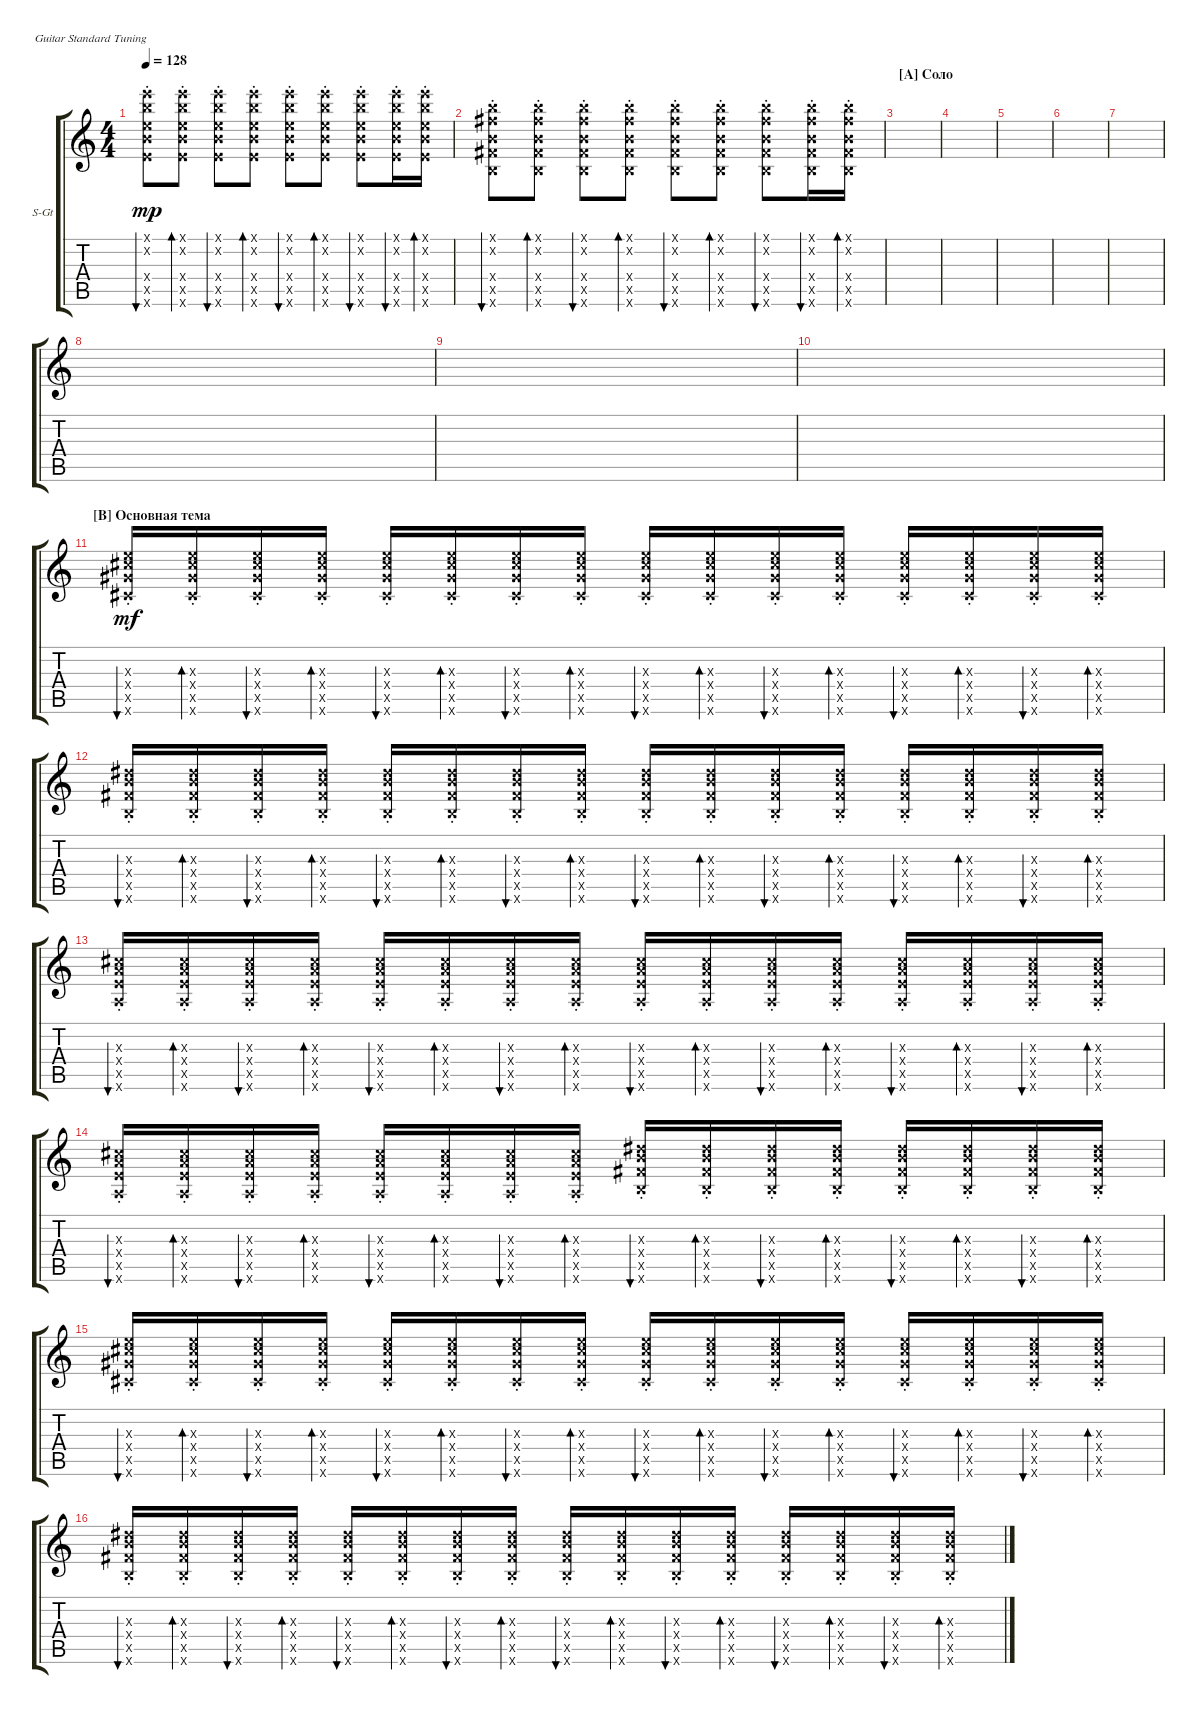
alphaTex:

\defaultSystemsLayout 4
\bracketExtendMode groupsimilarinstruments
\firstSystemTrackNameOrientation horizontal
\otherSystemsTrackNameOrientation horizontal
\track ("чес" "S-Gt") {instrument acousticguitarsteel}
\staff {score tabs}
\tuning (E4 B3 G3 D3 A2 E2)
\ts (4 4)
\tempo 128
\clef g2
\ks c
(12.6{st x} 14.5{st x} 14.4{st x} 12.2{st x} 12.1{st x}).8{bu 30 dy mp} (12.6{st x} 14.5{st x} 14.4{st x} 12.2{st x} 12.1{st x}).8{bd 30} (12.6{st x} 14.5{st x} 14.4{st x} 12.2{st x} 12.1{st x}).8{bu 30} (12.6{st x} 14.5{st x} 14.4{st x} 12.2{st x} 12.1{st x}).8{bd 30} (12.6{st x} 14.5{st x} 14.4{st x} 12.2{st x} 12.1{st x}).8{bu 30} (12.6{st x} 14.5{st x} 14.4{st x} 12.2{st x} 12.1{st x}).8{bd 30} (12.6{st x} 14.5{st x} 14.4{st x} 12.2{st x} 12.1{st x}).8{bu 30} (12.6{st x} 14.5{st x} 14.4{st x} 12.2{st x} 12.1{st x}).16{bu 30} (12.6{st x} 14.5{st x} 14.4{st x} 12.2{st x} 12.1{st x}).16{bd 30} |
(7.6{st x} 9.5{st x} 9.4{st x} 7.2{st x} 7.1{st x}).8{bu 30} (7.6{st x} 9.5{st x} 9.4{st x} 7.2{st x} 7.1{st x}).8{bd 30} (7.6{st x} 9.5{st x} 9.4{st x} 7.2{st x} 7.1{st x}).8{bu 30} (7.6{st x} 9.5{st x} 9.4{st x} 7.2{st x} 7.1{st x}).8{bd 30} (7.6{st x} 9.5{st x} 9.4{st x} 7.2{st x} 7.1{st x}).8{bu 30} (7.6{st x} 9.5{st x} 9.4{st x} 7.2{st x} 7.1{st x}).8{bd 30} (7.6{st x} 9.5{st x} 9.4{st x} 7.2{st x} 7.1{st x}).8{bu 30} (7.6{st x} 9.5{st x} 9.4{st x} 7.2{st x} 7.1{st x}).16{bu 30} (7.6{st x} 9.5{st x} 9.4{st x} 7.2{st x} 7.1{st x}).16{bd 30} |
\section ("A" "Соло")
|
|
|
|
|
|
|
|
\section ("B" "Основная тема")
(9.6{st x} 11.5{st x} 11.4{st x} 9.3{st x}).16{bu 30 dy mf} (9.6{st x} 11.5{st x} 11.4{st x} 9.3{st x}).16{bd 30} (9.6{st x} 11.5{st x} 11.4{st x} 9.3{st x}).16{bu 30} (9.6{st x} 11.5{st x} 11.4{st x} 9.3{st x}).16{bd 30} (9.6{st x} 11.5{st x} 11.4{st x} 9.3{st x}).16{bu 30} (9.6{st x} 11.5{st x} 11.4{st x} 9.3{st x}).16{bd 30} (9.6{st x} 11.5{st x} 11.4{st x} 9.3{st x}).16{bu 30} (9.6{st x} 11.5{st x} 11.4{st x} 9.3{st x}).16{bd 30} (9.6{st x} 11.5{st x} 11.4{st x} 9.3{st x}).16{bu 30} (9.6{st x} 11.5{st x} 11.4{st x} 9.3{st x}).16{bd 30} (9.6{st x} 11.5{st x} 11.4{st x} 9.3{st x}).16{bu 30} (9.6{st x} 11.5{st x} 11.4{st x} 9.3{st x}).16{bd 30} (9.6{st x} 11.5{st x} 11.4{st x} 9.3{st x}).16{bu 30} (9.6{st x} 11.5{st x} 11.4{st x} 9.3{st x}).16{bd 30} (9.6{st x} 11.5{st x} 11.4{st x} 9.3{st x}).16{bu 30} (9.6{st x} 11.5{st x} 11.4{st x} 9.3{st x}).16{bd 30} |
(7.6{st x} 9.5{st x} 9.4{st x} 8.3{st x}).16{bu 30} (7.6{st x} 9.5{st x} 9.4{st x} 8.3{st x}).16{bd 30} (7.6{st x} 9.5{st x} 9.4{st x} 8.3{st x}).16{bu 30} (7.6{st x} 9.5{st x} 9.4{st x} 8.3{st x}).16{bd 30} (7.6{st x} 9.5{st x} 9.4{st x} 8.3{st x}).16{bu 30} (7.6{st x} 9.5{st x} 9.4{st x} 8.3{st x}).16{bd 30} (7.6{st x} 9.5{st x} 9.4{st x} 8.3{st x}).16{bu 30} (7.6{st x} 9.5{st x} 9.4{st x} 8.3{st x}).16{bd 30} (7.6{st x} 9.5{st x} 9.4{st x} 8.3{st x}).16{bu 30} (7.6{st x} 9.5{st x} 9.4{st x} 8.3{st x}).16{bd 30} (7.6{st x} 9.5{st x} 9.4{st x} 8.3{st x}).16{bu 30} (7.6{st x} 9.5{st x} 9.4{st x} 8.3{st x}).16{bd 30} (7.6{st x} 9.5{st x} 9.4{st x} 8.3{st x}).16{bu 30} (7.6{st x} 9.5{st x} 9.4{st x} 8.3{st x}).16{bd 30} (7.6{st x} 9.5{st x} 9.4{st x} 8.3{st x}).16{bu 30} (7.6{st x} 9.5{st x} 9.4{st x} 8.3{st x}).16{bd 30} |
(5.6{st x} 7.5{st x} 7.4{st x} 6.3{st x}).16{bu 30} (5.6{st x} 7.5{st x} 7.4{st x} 6.3{st x}).16{bd 30} (5.6{st x} 7.5{st x} 7.4{st x} 6.3{st x}).16{bu 30} (5.6{st x} 7.5{st x} 7.4{st x} 6.3{st x}).16{bd 30} (5.6{st x} 7.5{st x} 7.4{st x} 6.3{st x}).16{bu 30} (5.6{st x} 7.5{st x} 7.4{st x} 6.3{st x}).16{bd 30} (5.6{st x} 7.5{st x} 7.4{st x} 6.3{st x}).16{bu 30} (5.6{st x} 7.5{st x} 7.4{st x} 6.3{st x}).16{bd 30} (5.6{st x} 7.5{st x} 7.4{st x} 6.3{st x}).16{bu 30} (5.6{st x} 7.5{st x} 7.4{st x} 6.3{st x}).16{bd 30} (5.6{st x} 7.5{st x} 7.4{st x} 6.3{st x}).16{bu 30} (5.6{st x} 7.5{st x} 7.4{st x} 6.3{st x}).16{bd 30} (5.6{st x} 7.5{st x} 7.4{st x} 6.3{st x}).16{bu 30} (5.6{st x} 7.5{st x} 7.4{st x} 6.3{st x}).16{bd 30} (5.6{st x} 7.5{st x} 7.4{st x} 6.3{st x}).16{bu 30} (5.6{st x} 7.5{st x} 7.4{st x} 6.3{st x}).16{bd 30} |
(5.6{st x} 7.5{st x} 7.4{st x} 6.3{st x}).16{bu 30} (5.6{st x} 7.5{st x} 7.4{st x} 6.3{st x}).16{bd 30} (5.6{st x} 7.5{st x} 7.4{st x} 6.3{st x}).16{bu 30} (5.6{st x} 7.5{st x} 7.4{st x} 6.3{st x}).16{bd 30} (5.6{st x} 7.5{st x} 7.4{st x} 6.3{st x}).16{bu 30} (5.6{st x} 7.5{st x} 7.4{st x} 6.3{st x}).16{bd 30} (5.6{st x} 7.5{st x} 7.4{st x} 6.3{st x}).16{bu 30} (5.6{st x} 7.5{st x} 7.4{st x} 6.3{st x}).16{bd 30} (7.6{st x} 9.5{st x} 9.4{st x} 8.3{st x}).16{bu 30} (7.6{st x} 9.5{st x} 9.4{st x} 8.3{st x}).16{bd 30} (7.6{st x} 9.5{st x} 9.4{st x} 8.3{st x}).16{bu 30} (7.6{st x} 9.5{st x} 9.4{st x} 8.3{st x}).16{bd 30} (7.6{st x} 9.5{st x} 9.4{st x} 8.3{st x}).16{bu 30} (7.6{st x} 9.5{st x} 9.4{st x} 8.3{st x}).16{bd 30} (7.6{st x} 9.5{st x} 9.4{st x} 8.3{st x}).16{bu 30} (7.6{st x} 9.5{st x} 9.4{st x} 8.3{st x}).16{bd 30} |
(9.6{st x} 11.5{st x} 11.4{st x} 9.3{st x}).16{bu 30} (9.6{st x} 11.5{st x} 11.4{st x} 9.3{st x}).16{bd 30} (9.6{st x} 11.5{st x} 11.4{st x} 9.3{st x}).16{bu 30} (9.6{st x} 11.5{st x} 11.4{st x} 9.3{st x}).16{bd 30} (9.6{st x} 11.5{st x} 11.4{st x} 9.3{st x}).16{bu 30} (9.6{st x} 11.5{st x} 11.4{st x} 9.3{st x}).16{bd 30} (9.6{st x} 11.5{st x} 11.4{st x} 9.3{st x}).16{bu 30} (9.6{st x} 11.5{st x} 11.4{st x} 9.3{st x}).16{bd 30} (9.6{st x} 11.5{st x} 11.4{st x} 9.3{st x}).16{bu 30} (9.6{st x} 11.5{st x} 11.4{st x} 9.3{st x}).16{bd 30} (9.6{st x} 11.5{st x} 11.4{st x} 9.3{st x}).16{bu 30} (9.6{st x} 11.5{st x} 11.4{st x} 9.3{st x}).16{bd 30} (9.6{st x} 11.5{st x} 11.4{st x} 9.3{st x}).16{bu 30} (9.6{st x} 11.5{st x} 11.4{st x} 9.3{st x}).16{bd 30} (9.6{st x} 11.5{st x} 11.4{st x} 9.3{st x}).16{bu 30} (9.6{st x} 11.5{st x} 11.4{st x} 9.3{st x}).16{bd 30} |
(7.6{st x} 9.5{st x} 9.4{st x} 8.3{st x}).16{bu 30} (7.6{st x} 9.5{st x} 9.4{st x} 8.3{st x}).16{bd 30} (7.6{st x} 9.5{st x} 9.4{st x} 8.3{st x}).16{bu 30} (7.6{st x} 9.5{st x} 9.4{st x} 8.3{st x}).16{bd 30} (7.6{st x} 9.5{st x} 9.4{st x} 8.3{st x}).16{bu 30} (7.6{st x} 9.5{st x} 9.4{st x} 8.3{st x}).16{bd 30} (7.6{st x} 9.5{st x} 9.4{st x} 8.3{st x}).16{bu 30} (7.6{st x} 9.5{st x} 9.4{st x} 8.3{st x}).16{bd 30} (7.6{st x} 9.5{st x} 9.4{st x} 8.3{st x}).16{bu 30} (7.6{st x} 9.5{st x} 9.4{st x} 8.3{st x}).16{bd 30} (7.6{st x} 9.5{st x} 9.4{st x} 8.3{st x}).16{bu 30} (7.6{st x} 9.5{st x} 9.4{st x} 8.3{st x}).16{bd 30} (7.6{st x} 9.5{st x} 9.4{st x} 8.3{st x}).16{bu 30} (7.6{st x} 9.5{st x} 9.4{st x} 8.3{st x}).16{bd 30} (7.6{st x} 9.5{st x} 9.4{st x} 8.3{st x}).16{bu 30} (7.6{st x} 9.5{st x} 9.4{st x} 8.3{st x}).16{bd 30}
